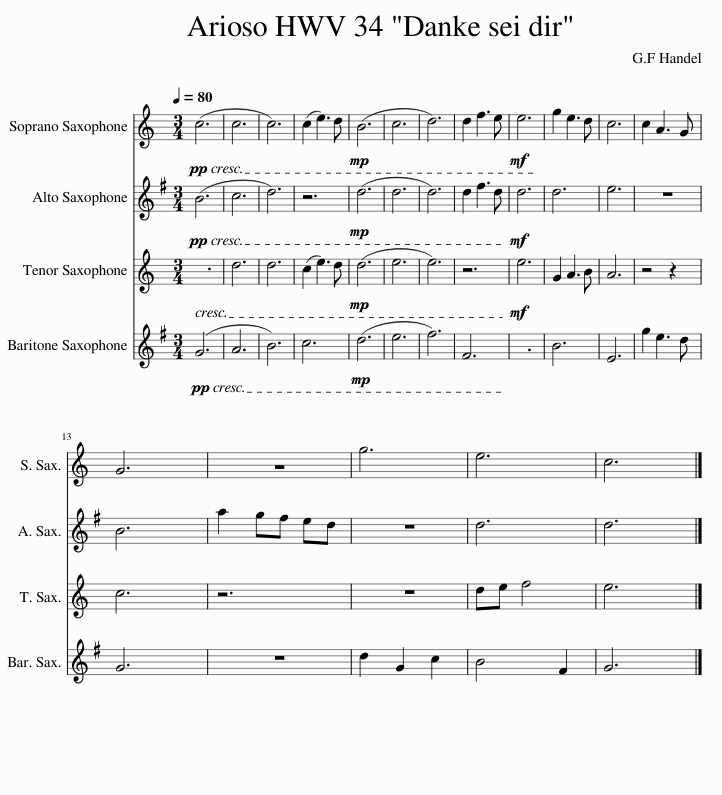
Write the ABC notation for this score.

X:1
%%score 1 2 3 4
L:1/8
Q:1/4=80
M:3/4
I:linebreak $
K:none
V:1 treble transpose=-2
V:2 treble transpose=-9
V:3 treble transpose=-14
V:4 treble transpose=-21
V:1
[K:C]!pp! (c6 | c6 | c6) | (c2 e3) d |!mp! (B6 | %5
 c6 | d6) | d2 f3 e |!mf! e6 | g2 e3 d | %10
 c6 | c2 A3 G |$ G6 | z6 | g6 | %15
 e6 | c6 |] %17
V:2
[K:G]!pp! (B6 | c6 | d6) | z6 |!mp! (d6 | %5
 d6 | d6) | d2 f3 d |!mf! d6 | d6 | %10
 e6 | z6 |$ B6 | a2 gf ed | z6 | %15
 d6 | d6 |] %17
V:3
[K:C]!pp! (x6 | d6 | d6) | (c2 e3) d |!mp! (d6 | %5
 e6 | e6) | z6 |!mf! e6 | G2 A3 B | %10
 A6 | z4 z2 |$ c6 | z6 | z6 | %15
 de f4 | e6 |] %17
V:4
[K:G]!pp! (G6 | A6 | B6) | c6 |!mp! (d6 | %5
 e6 | f6) | F6 |!mf! x6 | B6 | %10
 E6 | g2 e3 d |$ G6 | z6 | d2 G2 c2 | %15
 B4 F2 | G6 |] %17
